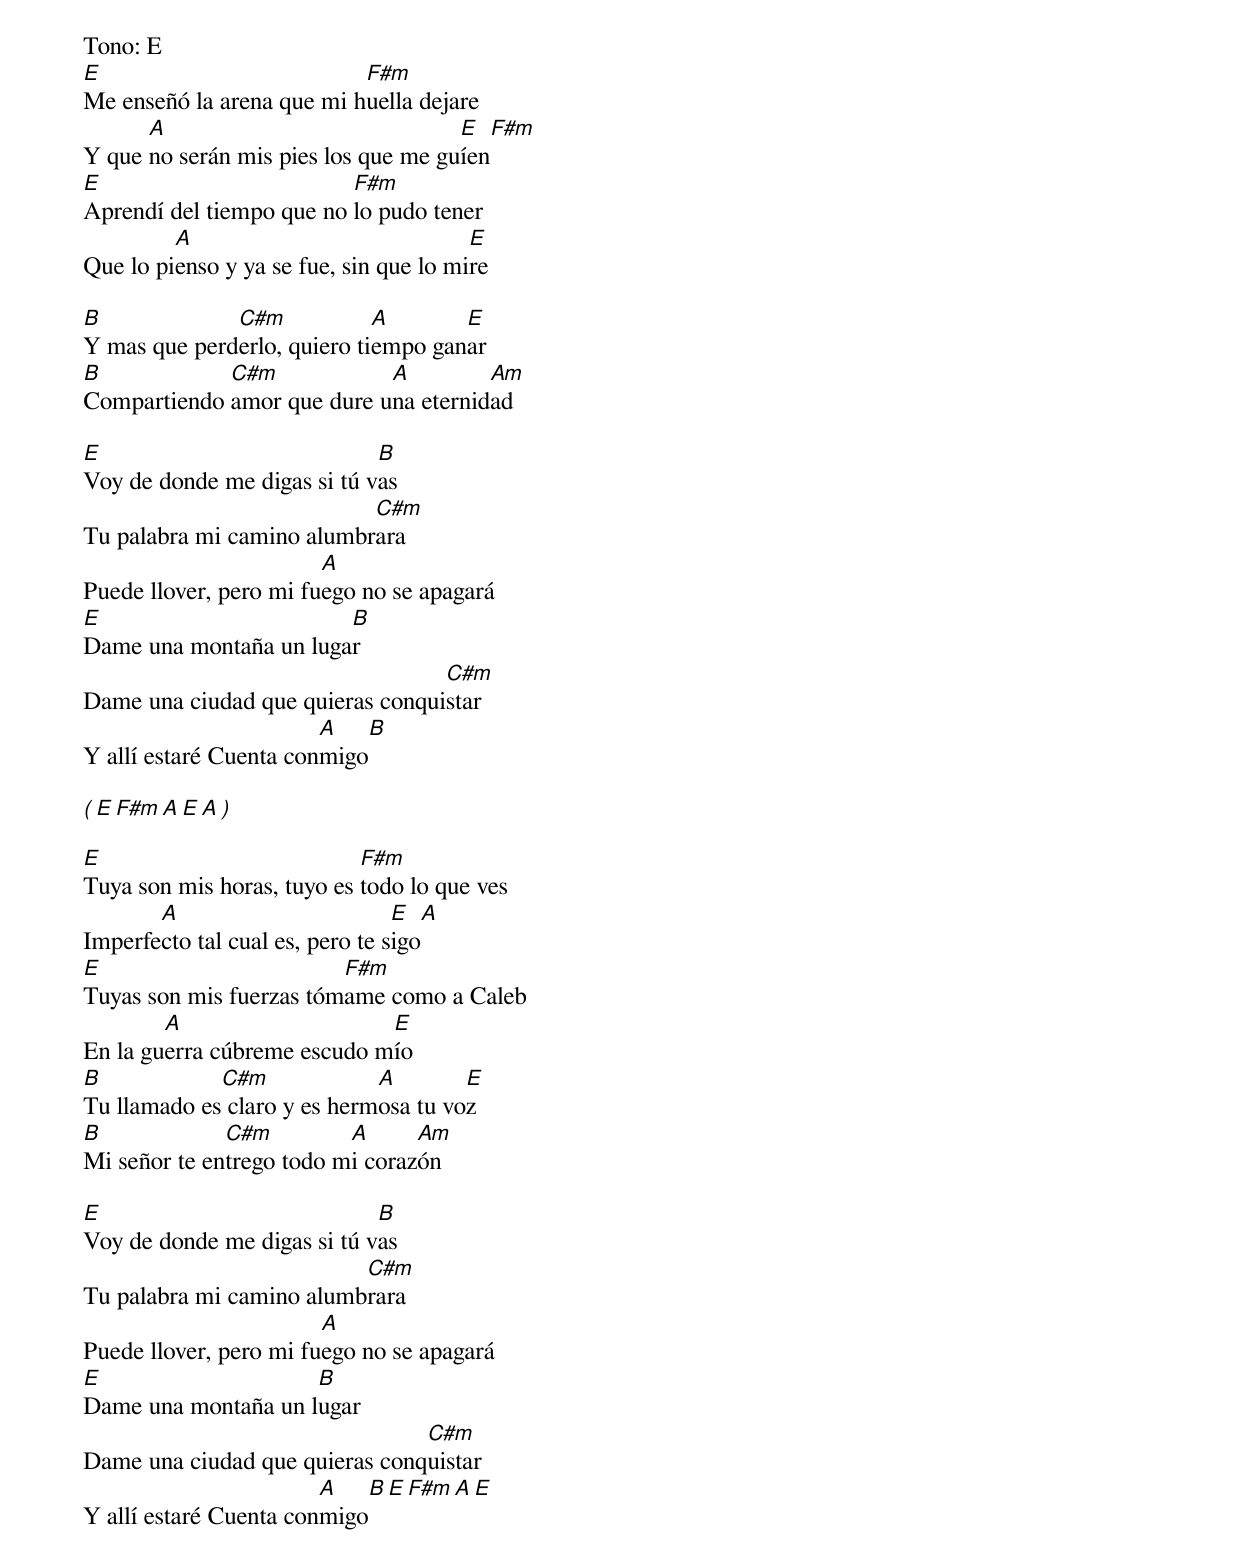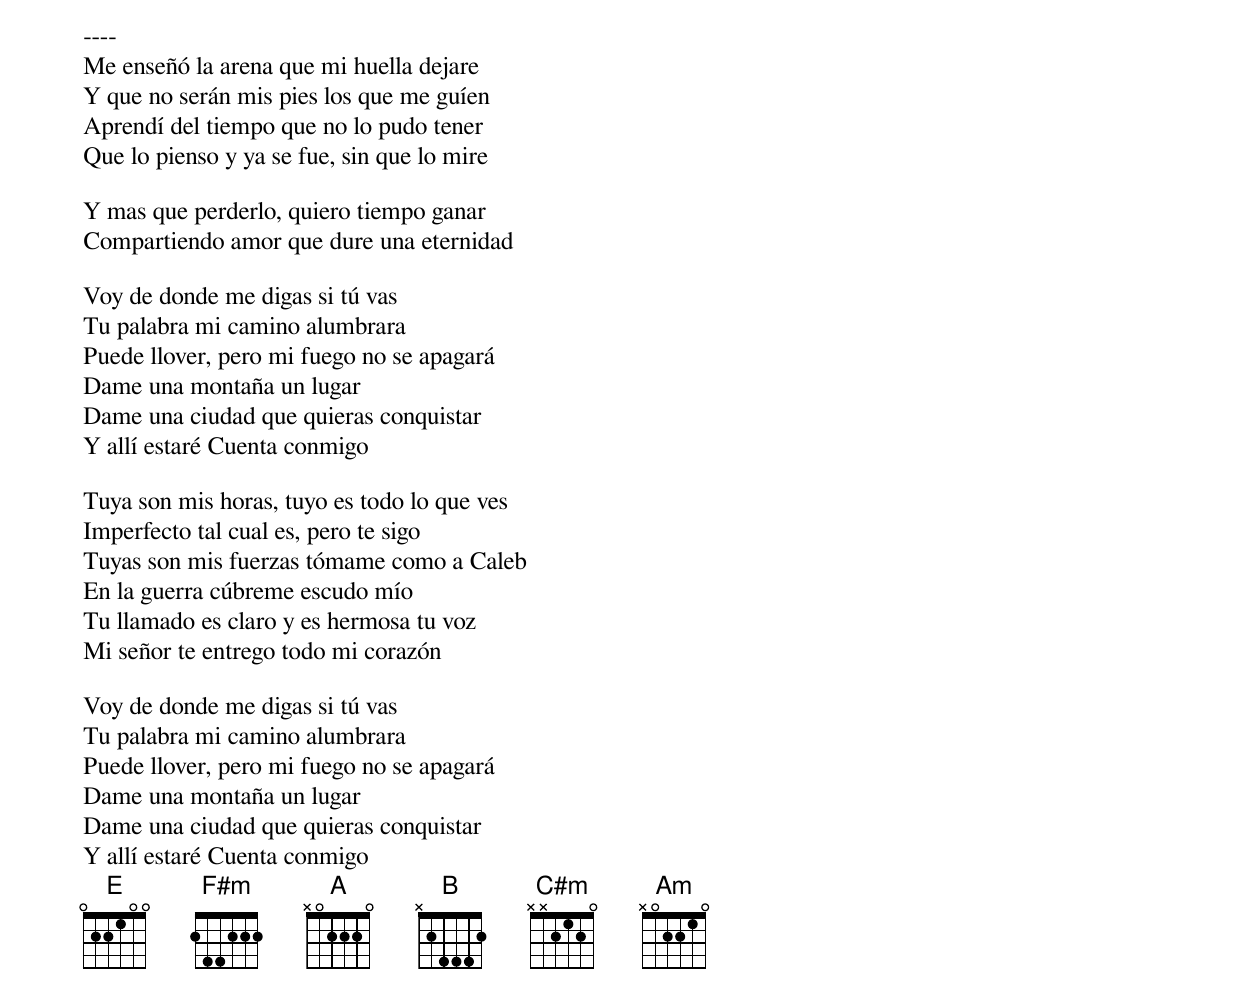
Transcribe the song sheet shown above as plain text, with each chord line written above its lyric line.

Tono: E
E                          F#m
Me enseñó la arena que mi huella dejare
      A                              E   F#m
Y que no serán mis pies los que me guíen
E                         F#m
Aprendí del tiempo que no lo pudo tener
         A                              E
Que lo pienso y ya se fue, sin que lo mire

B             C#m            A       E
Y mas que perderlo, quiero tiempo ganar
B            C#m            A         Am
Compartiendo amor que dure una eternidad

E                            B
Voy de donde me digas si tú vas
                           C#m
Tu palabra mi camino alumbrara
                        A
Puede llover, pero mi fuego no se apagará
E                       B
Dame una montaña un lugar
                                  C#m
Dame una ciudad que quieras conquistar
                        A   B
Y allí estaré Cuenta conmigo

( E  F#m  A  E  A )

E                           F#m
Tuya son mis horas, tuyo es todo lo que ves
       A                         E    A
Imperfecto tal cual es, pero te sigo
E                        F#m
Tuyas son mis fuerzas tómame como a Caleb
        A                    E
En la guerra cúbreme escudo mío
B            C#m             A        E
Tu llamado es claro y es hermosa tu voz
B             C#m         A      Am
Mi señor te entrego todo mi corazón

E                            B
Voy de donde me digas si tú vas
                          C#m
Tu palabra mi camino alumbrara
                        A
Puede llover, pero mi fuego no se apagará
E                    B
Dame una montaña un lugar
                                C#m
Dame una ciudad que quieras conquistar
                        A    B  E  F#m  A  E
Y allí estaré Cuenta conmigo
----
Me enseñó la arena que mi huella dejare
Y que no serán mis pies los que me guíen
Aprendí del tiempo que no lo pudo tener
Que lo pienso y ya se fue, sin que lo mire

Y mas que perderlo, quiero tiempo ganar
Compartiendo amor que dure una eternidad

Voy de donde me digas si tú vas
Tu palabra mi camino alumbrara
Puede llover, pero mi fuego no se apagará
Dame una montaña un lugar
Dame una ciudad que quieras conquistar
Y allí estaré Cuenta conmigo

Tuya son mis horas, tuyo es todo lo que ves
Imperfecto tal cual es, pero te sigo
Tuyas son mis fuerzas tómame como a Caleb
En la guerra cúbreme escudo mío
Tu llamado es claro y es hermosa tu voz
Mi señor te entrego todo mi corazón

Voy de donde me digas si tú vas
Tu palabra mi camino alumbrara
Puede llover, pero mi fuego no se apagará
Dame una montaña un lugar
Dame una ciudad que quieras conquistar
Y allí estaré Cuenta conmigo
